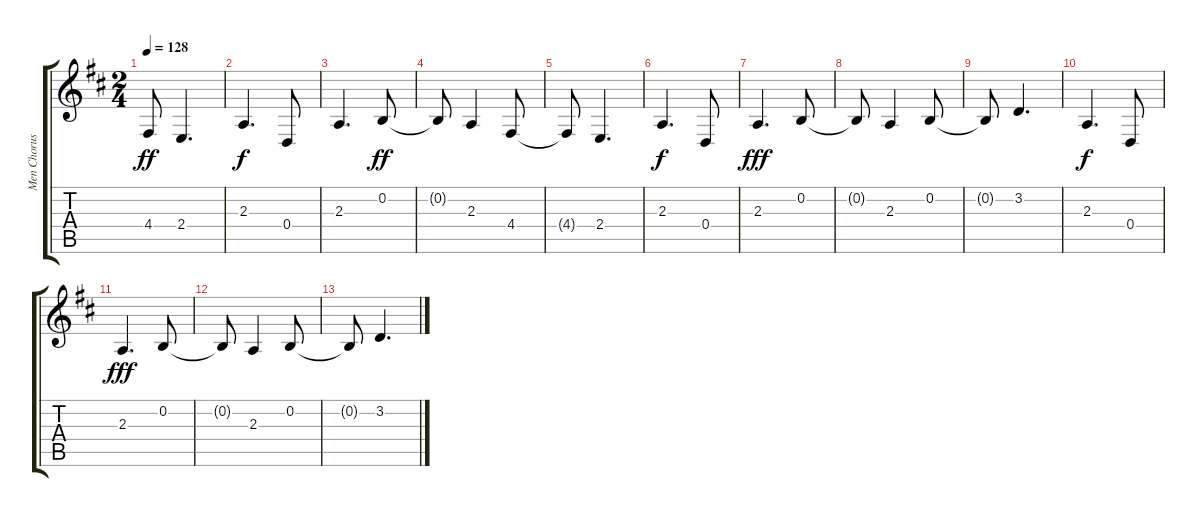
\track ("Men Chorus" "Men Chorus") {instrument choiraahs}
\staff {score tabs}
\tuning (E4 B3 G3 D3 A2 E2) {hide}
\ts (2 4)
\tempo 128
\clef g2
\ks d
4.4{t}.8{dy ff} 2.4.4{d} |
2.3.4{d dy f} 0.4.8 |
2.3.4{d} 0.2.8{dy ff} |
0.2{t}.8 2.3.4 4.4.8 |
4.4{t}.8 2.4.4{d} |
2.3.4{d dy f} 0.4.8 |
2.3.4{d dy fff} 0.2.8 |
0.2{t}.8 2.3.4 0.2.8 |
0.2{t}.8 3.2.4{d} |
2.3.4{d dy f} 0.4.8 |
2.3.4{d dy fff} 0.2.8 |
0.2{t}.8 2.3.4 0.2.8 |
0.2{t}.8 3.2.4{d}
